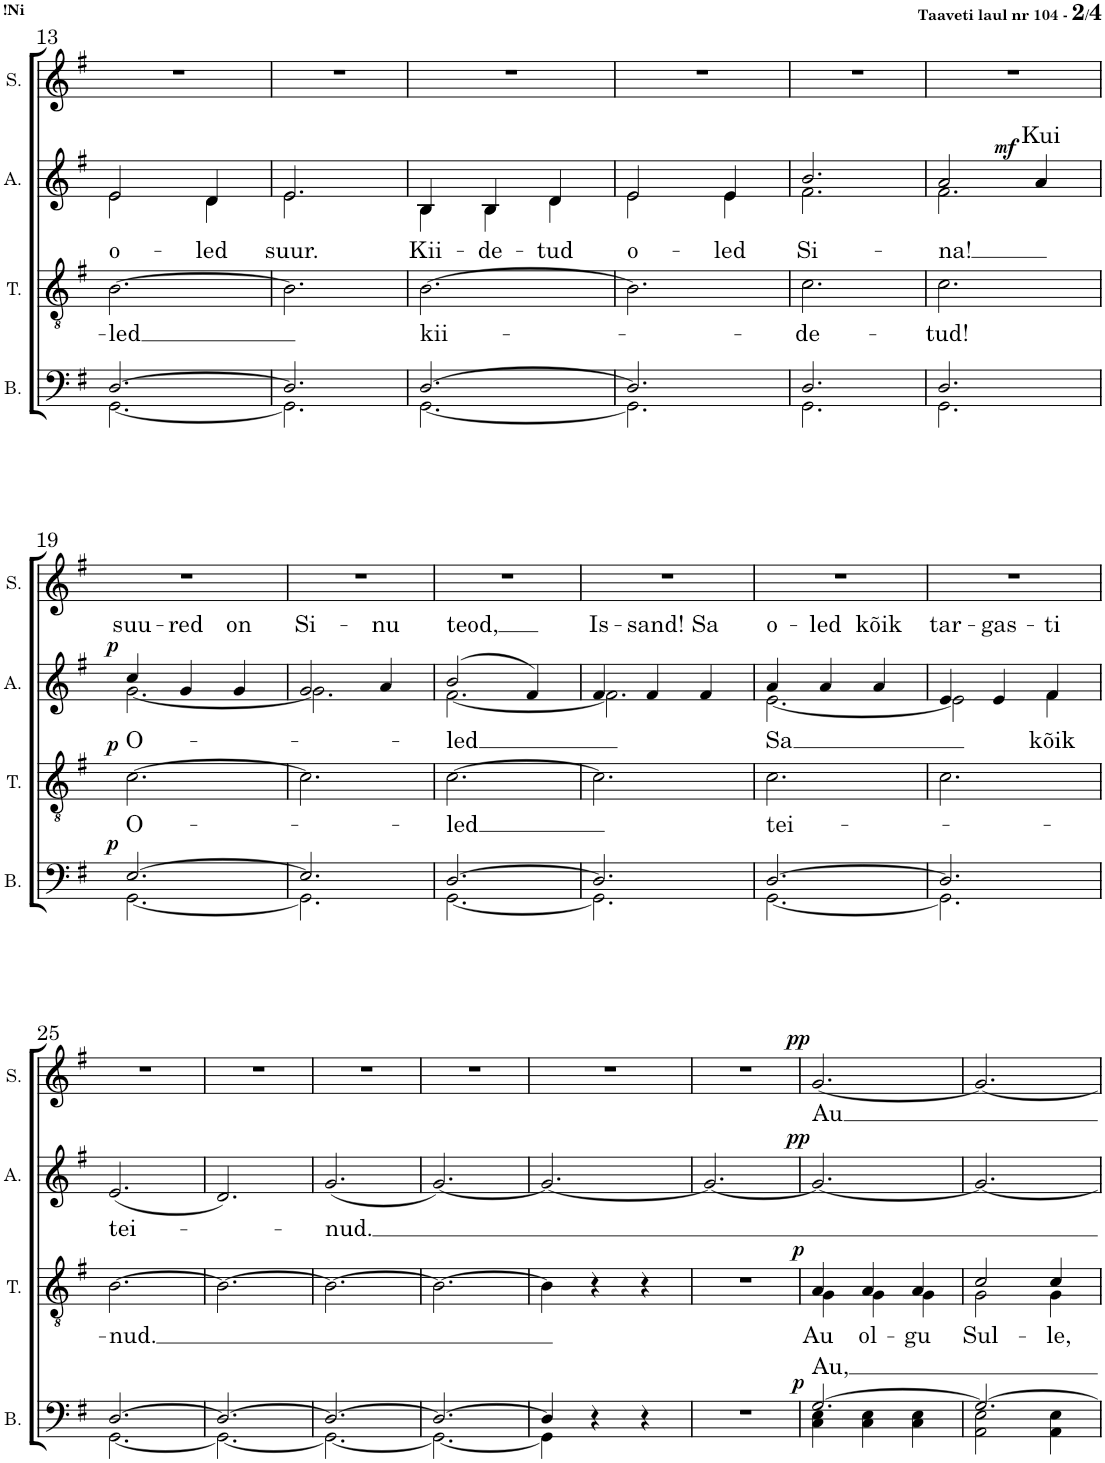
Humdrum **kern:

**kern	**text	**dynam	**kern	**text	**dynam	**kern	**text	**dynam	**kern	**text	**dynam
*part4	*part4	*part4	*part3	*part3	*part3	*part2	*part2	*part2	*part1	*part1	*part1
*staff4	*staff4	*staff4	*staff3	*staff3	*staff3	*staff2	*staff2	*staff2	*staff1	*staff1	*staff1
*I"Bass	*	*	*I"Tenor	*	*	*I"Alto	*	*	*I"Soprano	*	*
*I'B.	*	*	*I'T.	*	*	*I'A.	*	*	*I'S.	*	*
!!LO:PB:g=z
*clefF4	*	*	*clefGv2	*	*	*clefG2	*	*	*clefG2	*	*
*k[f#]	*	*	*k[f#]	*	*	*k[f#]	*	*	*k[f#]	*	*
*M3/4	*	*	*M3/4	*	*	*M3/4	*	*	*M3/4	*	*
=13	=13	=13	=13	=13	=13	=13	=13	=13	=13	=13	=13
*^	*	*	*	*	*	*	*	*	*	*	*
!	!	!	!	!	!LO:LY:b	!	!	!LO:LY:b	!	!	!	!
*	*	*	*	*	*	*	*^	*	*	*	*	*
[2.D/	[2.GG\	.	.	[2.B\	-led	.	2e/	2e\	o-	.	2.r	.	.
!	!	!	!	!	!	!	!	!	!LO:LY:b	!	!	!	!
.	.	.	.	.	.	.	4d/	4d\	-led	.	.	.	.
=14	=14	=14	=14	=14	=14	=14	=14	=14	=14	=14	=14	=14	=14
!	!	!	!	!	!	!	!	!	!LO:LY:b	!	!	!	!
2.D/]	2.GG\]	.	.	2.B\]	.	.	2.e/	2.e\	suur.	.	2.r	.	.
=15	=15	=15	=15	=15	=15	=15	=15	=15	=15	=15	=15	=15	=15
!	!	!	!	!	!LO:LY:b	!	!	!	!LO:LY:b	!	!	!	!
[2.D/	[2.GG\	.	.	[2.B\	kii-	.	4B/	4B\	Kii-	.	2.r	.	.
!	!	!	!	!	!	!	!	!	!LO:LY:b	!	!	!	!
.	.	.	.	.	.	.	4B/	4B\	-de-	.	.	.	.
!	!	!	!	!	!	!	!	!	!LO:LY:b	!	!	!	!
.	.	.	.	.	.	.	4d/	4d\	-tud	.	.	.	.
=16	=16	=16	=16	=16	=16	=16	=16	=16	=16	=16	=16	=16	=16
!	!	!	!	!	!	!	!	!	!LO:LY:b	!	!	!	!
2.D/]	2.GG\]	.	.	2.B\]	.	.	2e/	2e\	o-	.	2.r	.	.
!	!	!	!	!	!	!	!	!	!LO:LY:b	!	!	!	!
.	.	.	.	.	.	.	4e/	4e\	-led	.	.	.	.
=17	=17	=17	=17	=17	=17	=17	=17	=17	=17	=17	=17	=17	=17
!	!	!	!	!	!LO:LY:b	!	!	!	!LO:LY:b	!	!	!	!
2.D/	2.GG\	.	.	2.c\	-de-	.	2.b/	2.f#\	Si-	.	2.r	.	.
=18	=18	=18	=18	=18	=18	=18	=18	=18	=18	=18	=18	=18	=18
!	!	!	!	!	!LO:LY:b	!	!	!	!LO:LY:b	!	!	!	!
*	*	*	*	*	*	*	*	*^	*	*	*	*	*
2.D/	2.GG\	.	.	2.c\	-tud!	.	2a/	2.f#\	4.ryy	-na!	.	2.r	.	.
!	!	!	!	!	!	!	!	!	!	!	!LO:DY:a	!	!	!
.	.	.	.	.	.	.	.	.	4.ryy	.	mf	.	.	.
!	!	!	!	!	!	!	!	!	!	!LO:LY:a	!	!	!	!
.	.	.	.	.	.	.	4a/	.	.	Kui	.	.	.	.
!!LO:LB:g=z
=19	=19	=19	=19	=19	=19	=19	=19	=19	=19	=19	=19	=19	=19	=19
!	!	!	!	!	!LO:LY:b	!	!	!	!	!LO:LY:a	!	!	!	!
!	!	!	!LO:DY:a	!	!	!LO:DY:a	!	!	!	!LO:LY:b	!LO:DY:a	!	!	!
*	*	*	*	*	*	*	*	*v	*v	*	*	*	*	*
[2.E/	[2.GG\	.	p	[2.c\	O-	p	4cc/	[2.g\	O-	p	2.r	.	.
!	!	!	!	!	!	!	!	!	!LO:LY:a	!	!	!	!
.	.	.	.	.	.	.	4g/	.	-red	.	.	.	.
!	!	!	!	!	!	!	!	!	!LO:LY:a	!	!	!	!
.	.	.	.	.	.	.	4g/	.	on	.	.	.	.
=20	=20	=20	=20	=20	=20	=20	=20	=20	=20	=20	=20	=20	=20
!	!	!	!	!	!	!	!	!	!LO:LY:a	!	!	!	!
2.E/]	2.GG\]	.	.	2.c\]	.	.	2g/	2.g\]	Si-	.	2.r	.	.
!	!	!	!	!	!	!	!	!	!LO:LY:a	!	!	!	!
.	.	.	.	.	.	.	4a/	.	-nu	.	.	.	.
=21	=21	=21	=21	=21	=21	=21	=21	=21	=21	=21	=21	=21	=21
!	!	!	!	!	!LO:LY:b	!	!	!	!LO:LY:a	!	!	!	!
!	!	!	!	!	!	!	!	!	!LO:LY:b	!	!	!	!
[2.D/	[2.GG\	.	.	[2.c\	-led	.	(2b/	[2.f#\	-led	.	2.r	.	.
.	.	.	.	.	.	.	4f#/)	.	.	.	.	.	.
=22	=22	=22	=22	=22	=22	=22	=22	=22	=22	=22	=22	=22	=22
!	!	!	!	!	!	!	!	!	!LO:LY:a	!	!	!	!
2.D/]	2.GG\]	.	.	2.c\]	.	.	4f#/	2.f#\]	Is-	.	2.r	.	.
!	!	!	!	!	!	!	!	!	!LO:LY:a	!	!	!	!
.	.	.	.	.	.	.	4f#/	.	-sand!	.	.	.	.
!	!	!	!	!	!	!	!	!	!LO:LY:a	!	!	!	!
.	.	.	.	.	.	.	4f#/	.	Sa	.	.	.	.
=23	=23	=23	=23	=23	=23	=23	=23	=23	=23	=23	=23	=23	=23
!	!	!	!	!	!LO:LY:b	!	!	!	!LO:LY:a	!	!	!	!
!	!	!	!	!	!	!	!	!	!LO:LY:b	!	!	!	!
[2.D/	[2.GG\	.	.	2.c\	tei-	.	4a/	[2.e\	Sa	.	2.r	.	.
!	!	!	!	!	!	!	!	!	!LO:LY:a	!	!	!	!
.	.	.	.	.	.	.	4a/	.	-led	.	.	.	.
!	!	!	!	!	!	!	!	!	!LO:LY:a	!	!	!	!
.	.	.	.	.	.	.	4a/	.	kõik	.	.	.	.
=24	=24	=24	=24	=24	=24	=24	=24	=24	=24	=24	=24	=24	=24
!	!	!	!	!	!	!	!	!	!LO:LY:a	!	!	!	!
2.D/]	2.GG\]	.	.	2.c\	.	.	4e/	2e\]	tar-	.	2.r	.	.
!	!	!	!	!	!	!	!	!	!LO:LY:a	!	!	!	!
.	.	.	.	.	.	.	4e/	.	-gas-	.	.	.	.
!	!	!	!	!	!	!	!	!	!LO:LY:a	!	!	!	!
!	!	!	!	!	!	!	!	!	!LO:LY:b	!	!	!	!
.	.	.	.	.	.	.	4f#/	4f#\	kõik	.	.	.	.
!!LO:LB:g=z
=25	=25	=25	=25	=25	=25	=25	=25	=25	=25	=25	=25	=25	=25
!	!	!	!	!	!LO:LY:b	!	!	!	!LO:LY:b	!	!	!	!
*	*	*	*	*	*	*	*v	*v	*	*	*	*	*
[2.D/	[2.GG\	.	.	[2.B\	-nud.	.	(2.e/	tei-	.	2.r	.	.
=26	=26	=26	=26	=26	=26	=26	=26	=26	=26	=26	=26	=26
2.D/_	2.GG\_	.	.	2.B\_	.	.	2.d/)	.	.	2.r	.	.
=27	=27	=27	=27	=27	=27	=27	=27	=27	=27	=27	=27	=27
!	!	!	!	!	!	!	!	!LO:LY:b	!	!	!	!
2.D/_	2.GG\_	.	.	2.B\_	.	.	(2.g/	-nud.	.	2.r	.	.
=28	=28	=28	=28	=28	=28	=28	=28	=28	=28	=28	=28	=28
2.D/_	2.GG\_	.	.	2.B\_	.	.	[2.g/)	.	.	2.r	.	.
=29	=29	=29	=29	=29	=29	=29	=29	=29	=29	=29	=29	=29
4D/]	4GG\]	.	.	4B\]	.	.	2.g/_	.	.	2.r	.	.
4r	4ryy	.	.	4r	.	.	.	.	.	.	.	.
4r	4ryy	.	.	4r	.	.	.	.	.	.	.	.
=30	=30	=30	=30	=30	=30	=30	=30	=30	=30	=30	=30	=30
2.r	2.ryy	.	.	2.r	.	.	2.g/_	.	.	2.r	.	.
=31	=31	=31	=31	=31	=31	=31	=31	=31	=31	=31	=31	=31
!	!	!LO:LY:a	!LO:DY:a	!	!LO:LY:b	!LO:DY:a	!	!	!LO:DY:a	!	!LO:LY:b	!LO:DY:a
*	*	*	*	*^	*	*	*	*	*	*	*	*
[2.G/	4C\ 4E\	Au,	p	4A/	4G\	Au	p	2.g/_	.	pp	[2.g/	Au	pp
!	!	!	!	!	!	!LO:LY:b	!	!	!	!	!	!	!
.	4C\ 4E\	.	.	4A/	4G\	ol-	.	.	.	.	.	.	.
!	!	!	!	!	!	!LO:LY:b	!	!	!	!	!	!	!
.	4C\ 4E\	.	.	4A/	4G\	-gu	.	.	.	.	.	.	.
=32	=32	=32	=32	=32	=32	=32	=32	=32	=32	=32	=32	=32	=32
!	!	!	!	!	!	!LO:LY:b	!	!	!	!	!	!	!
2.G/_	2AA\ 2E\	.	.	2c/	2G\	Sul-	.	2.g/_	.	.	2.g/_	.	.
!	!	!	!	!	!	!LO:LY:b	!	!	!	!	!	!	!
.	4AA\ 4E\	.	.	4c/	4G\	-le,	.	.	.	.	.	.	.
*v	*v	*	*	*	*	*	*	*	*	*	*	*	*
*	*	*	*v	*v	*	*	*	*	*	*	*	*
=	=	=	=	=	=	=	=	=	=	=	=
*-	*-	*-	*-	*-	*-	*-	*-	*-	*-	*-	*-
